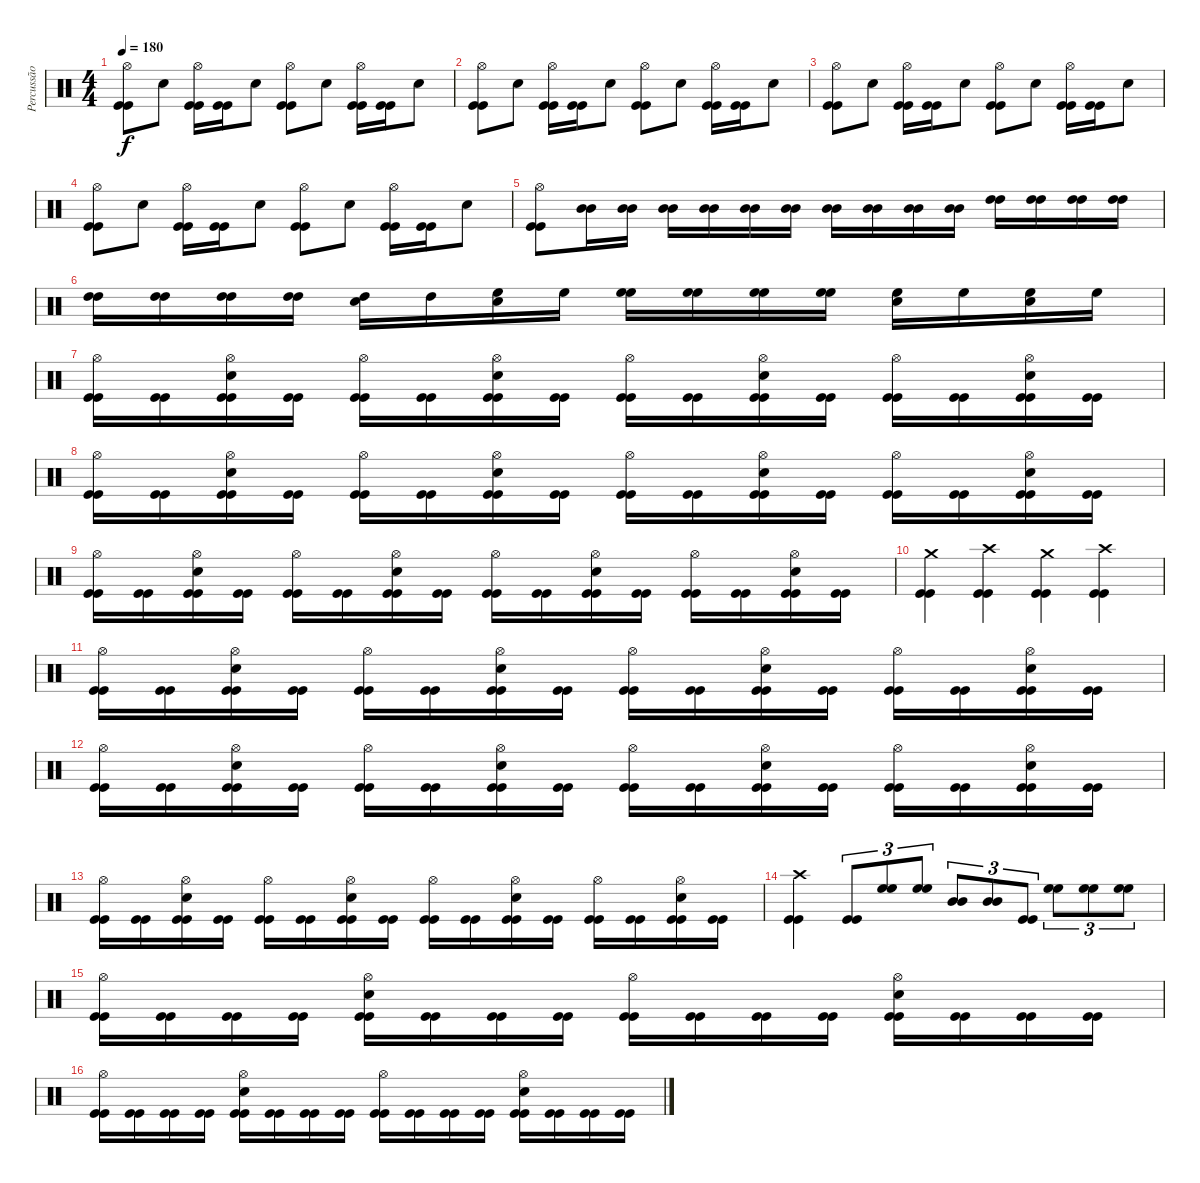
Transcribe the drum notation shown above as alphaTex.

\track ("Percussão" "Percussão") {instrument percussion}
\staff {score}
\articulation defaults
\ts (4 4)
\tempo 180
\clef neutral
\ks c
("Hi-Hat (open)" "Kick (hit)" "Kick (hit)").8{dy f} "Snare (hit) 2".8 ("Hi-Hat (open)" "Kick (hit)" "Kick (hit)").16 ("Kick (hit)" "Kick (hit)").16 "Snare (hit) 2".8 ("Hi-Hat (open)" "Kick (hit)" "Kick (hit)").8 "Snare (hit) 2".8 ("Hi-Hat (open)" "Kick (hit)" "Kick (hit)").16 ("Kick (hit)" "Kick (hit)").16 "Snare (hit) 2".8 |
("Hi-Hat (open)" "Kick (hit)" "Kick (hit)").8 "Snare (hit) 2".8 ("Hi-Hat (open)" "Kick (hit)" "Kick (hit)").16 ("Kick (hit)" "Kick (hit)").16 "Snare (hit) 2".8 ("Hi-Hat (open)" "Kick (hit)" "Kick (hit)").8 "Snare (hit) 2".8 ("Hi-Hat (open)" "Kick (hit)" "Kick (hit)").16 ("Kick (hit)" "Kick (hit)").16 "Snare (hit) 2".8 |
("Hi-Hat (open)" "Kick (hit)" "Kick (hit)").8 "Snare (hit) 2".8 ("Hi-Hat (open)" "Kick (hit)" "Kick (hit)").16 ("Kick (hit)" "Kick (hit)").16 "Snare (hit) 2".8 ("Hi-Hat (open)" "Kick (hit)" "Kick (hit)").8 "Snare (hit) 2".8 ("Hi-Hat (open)" "Kick (hit)" "Kick (hit)").16 ("Kick (hit)" "Kick (hit)").16 "Snare (hit) 2".8 |
("Hi-Hat (open)" "Kick (hit)" "Kick (hit)").8 "Snare (hit) 2".8 ("Hi-Hat (open)" "Kick (hit)" "Kick (hit)").16 ("Kick (hit)" "Kick (hit)").16 "Snare (hit) 2".8 ("Hi-Hat (open)" "Kick (hit)" "Kick (hit)").8 "Snare (hit) 2".8 ("Hi-Hat (open)" "Kick (hit)" "Kick (hit)").16 ("Kick (hit)" "Kick (hit)").16 "Snare (hit) 2".8 |
("Hi-Hat (open)" "Kick (hit)" "Kick (hit)").8 ("Mid Tom (hit)" "Mid Tom (hit)").16 ("Mid Tom (hit)" "Mid Tom (hit)").16 ("Mid Tom (hit)" "Mid Tom (hit)").16 ("Mid Tom (hit)" "Mid Tom (hit)").16 ("Mid Tom (hit)" "Mid Tom (hit)").16 ("Mid Tom (hit)" "Mid Tom (hit)").16 ("Mid Tom (hit)" "Mid Tom (hit)").16 ("Mid Tom (hit)" "Mid Tom (hit)").16 ("Mid Tom (hit)" "Mid Tom (hit)").16 ("Mid Tom (hit)" "Mid Tom (hit)").16 ("High Tom (hit)" "High Tom (hit)").16 ("High Tom (hit)" "High Tom (hit)").16 ("High Tom (hit)" "High Tom (hit)").16 ("High Tom (hit)" "High Tom (hit)").16 |
("High Tom (hit)" "High Tom (hit)").16 ("High Tom (hit)" "High Tom (hit)").16 ("High Tom (hit)" "High Tom (hit)").16 ("High Tom (hit)" "High Tom (hit)").16 ("Snare (hit) 2" "High Tom (hit)").16 "High Tom (hit)".16 ("Snare (hit) 2" "High Floor Tom (hit)").16 "High Floor Tom (hit)".16 ("High Floor Tom (hit)" "High Floor Tom (hit)").16 ("High Floor Tom (hit)" "High Floor Tom (hit)").16 ("High Floor Tom (hit)" "High Floor Tom (hit)").16 ("High Floor Tom (hit)" "High Floor Tom (hit)").16 ("Snare (hit) 2" "High Floor Tom (hit)").16 "High Floor Tom (hit)".16 ("Snare (hit) 2" "High Floor Tom (hit)").16 "High Floor Tom (hit)".16 |
("Hi-Hat (open)" "Kick (hit)" "Kick (hit)").16 ("Kick (hit)" "Kick (hit)").16 ("Hi-Hat (open)" "Snare (hit) 2" "Kick (hit)" "Kick (hit)").16 ("Kick (hit)" "Kick (hit)").16 ("Hi-Hat (open)" "Kick (hit)" "Kick (hit)").16 ("Kick (hit)" "Kick (hit)").16 ("Hi-Hat (open)" "Snare (hit) 2" "Kick (hit)" "Kick (hit)").16 ("Kick (hit)" "Kick (hit)").16 ("Hi-Hat (open)" "Kick (hit)" "Kick (hit)").16 ("Kick (hit)" "Kick (hit)").16 ("Hi-Hat (open)" "Snare (hit) 2" "Kick (hit)" "Kick (hit)").16 ("Kick (hit)" "Kick (hit)").16 ("Hi-Hat (open)" "Kick (hit)" "Kick (hit)").16 ("Kick (hit)" "Kick (hit)").16 ("Hi-Hat (open)" "Snare (hit) 2" "Kick (hit)" "Kick (hit)").16 ("Kick (hit)" "Kick (hit)").16 |
("Hi-Hat (open)" "Kick (hit)" "Kick (hit)").16 ("Kick (hit)" "Kick (hit)").16 ("Hi-Hat (open)" "Snare (hit) 2" "Kick (hit)" "Kick (hit)").16 ("Kick (hit)" "Kick (hit)").16 ("Hi-Hat (open)" "Kick (hit)" "Kick (hit)").16 ("Kick (hit)" "Kick (hit)").16 ("Hi-Hat (open)" "Snare (hit) 2" "Kick (hit)" "Kick (hit)").16 ("Kick (hit)" "Kick (hit)").16 ("Hi-Hat (open)" "Kick (hit)" "Kick (hit)").16 ("Kick (hit)" "Kick (hit)").16 ("Hi-Hat (open)" "Snare (hit) 2" "Kick (hit)" "Kick (hit)").16 ("Kick (hit)" "Kick (hit)").16 ("Hi-Hat (open)" "Kick (hit)" "Kick (hit)").16 ("Kick (hit)" "Kick (hit)").16 ("Hi-Hat (open)" "Snare (hit) 2" "Kick (hit)" "Kick (hit)").16 ("Kick (hit)" "Kick (hit)").16 |
("Hi-Hat (open)" "Kick (hit)" "Kick (hit)").16 ("Kick (hit)" "Kick (hit)").16 ("Hi-Hat (open)" "Snare (hit) 2" "Kick (hit)" "Kick (hit)").16 ("Kick (hit)" "Kick (hit)").16 ("Hi-Hat (open)" "Kick (hit)" "Kick (hit)").16 ("Kick (hit)" "Kick (hit)").16 ("Hi-Hat (open)" "Snare (hit) 2" "Kick (hit)" "Kick (hit)").16 ("Kick (hit)" "Kick (hit)").16 ("Hi-Hat (open)" "Kick (hit)" "Kick (hit)").16 ("Kick (hit)" "Kick (hit)").16 ("Hi-Hat (open)" "Snare (hit) 2" "Kick (hit)" "Kick (hit)").16 ("Kick (hit)" "Kick (hit)").16 ("Hi-Hat (open)" "Kick (hit)" "Kick (hit)").16 ("Kick (hit)" "Kick (hit)").16 ("Hi-Hat (open)" "Snare (hit) 2" "Kick (hit)" "Kick (hit)").16 ("Kick (hit)" "Kick (hit)").16 |
("Crash medium (hit)" "Kick (hit)" "Kick (hit)").4 ("Crash high (hit)" "Kick (hit)" "Kick (hit)").4 ("Crash medium (hit)" "Kick (hit)" "Kick (hit)").4 ("Crash high (hit)" "Kick (hit)" "Kick (hit)").4 |
("Hi-Hat (open)" "Kick (hit)" "Kick (hit)").16 ("Kick (hit)" "Kick (hit)").16 ("Hi-Hat (open)" "Snare (hit) 2" "Kick (hit)" "Kick (hit)").16 ("Kick (hit)" "Kick (hit)").16 ("Hi-Hat (open)" "Kick (hit)" "Kick (hit)").16 ("Kick (hit)" "Kick (hit)").16 ("Hi-Hat (open)" "Snare (hit) 2" "Kick (hit)" "Kick (hit)").16 ("Kick (hit)" "Kick (hit)").16 ("Hi-Hat (open)" "Kick (hit)" "Kick (hit)").16 ("Kick (hit)" "Kick (hit)").16 ("Hi-Hat (open)" "Snare (hit) 2" "Kick (hit)" "Kick (hit)").16 ("Kick (hit)" "Kick (hit)").16 ("Hi-Hat (open)" "Kick (hit)" "Kick (hit)").16 ("Kick (hit)" "Kick (hit)").16 ("Hi-Hat (open)" "Snare (hit) 2" "Kick (hit)" "Kick (hit)").16 ("Kick (hit)" "Kick (hit)").16 |
("Hi-Hat (open)" "Kick (hit)" "Kick (hit)").16 ("Kick (hit)" "Kick (hit)").16 ("Hi-Hat (open)" "Snare (hit) 2" "Kick (hit)" "Kick (hit)").16 ("Kick (hit)" "Kick (hit)").16 ("Hi-Hat (open)" "Kick (hit)" "Kick (hit)").16 ("Kick (hit)" "Kick (hit)").16 ("Hi-Hat (open)" "Snare (hit) 2" "Kick (hit)" "Kick (hit)").16 ("Kick (hit)" "Kick (hit)").16 ("Hi-Hat (open)" "Kick (hit)" "Kick (hit)").16 ("Kick (hit)" "Kick (hit)").16 ("Hi-Hat (open)" "Snare (hit) 2" "Kick (hit)" "Kick (hit)").16 ("Kick (hit)" "Kick (hit)").16 ("Hi-Hat (open)" "Kick (hit)" "Kick (hit)").16 ("Kick (hit)" "Kick (hit)").16 ("Hi-Hat (open)" "Snare (hit) 2" "Kick (hit)" "Kick (hit)").16 ("Kick (hit)" "Kick (hit)").16 |
("Hi-Hat (open)" "Kick (hit)" "Kick (hit)").16 ("Kick (hit)" "Kick (hit)").16 ("Hi-Hat (open)" "Snare (hit) 2" "Kick (hit)" "Kick (hit)").16 ("Kick (hit)" "Kick (hit)").16 ("Hi-Hat (open)" "Kick (hit)" "Kick (hit)").16 ("Kick (hit)" "Kick (hit)").16 ("Hi-Hat (open)" "Snare (hit) 2" "Kick (hit)" "Kick (hit)").16 ("Kick (hit)" "Kick (hit)").16 ("Hi-Hat (open)" "Kick (hit)" "Kick (hit)").16 ("Kick (hit)" "Kick (hit)").16 ("Hi-Hat (open)" "Snare (hit) 2" "Kick (hit)" "Kick (hit)").16 ("Kick (hit)" "Kick (hit)").16 ("Hi-Hat (open)" "Kick (hit)" "Kick (hit)").16 ("Kick (hit)" "Kick (hit)").16 ("Hi-Hat (open)" "Snare (hit) 2" "Kick (hit)" "Kick (hit)").16 ("Kick (hit)" "Kick (hit)").16 |
("Crash high (hit)" "Kick (hit)" "Kick (hit)").4 ("Kick (hit)" "Kick (hit)").8{tu (3 2)} ("High Floor Tom (hit)" "High Floor Tom (hit)").8{tu (3 2)} ("High Floor Tom (hit)" "High Floor Tom (hit)").8{tu (3 2)} ("Mid Tom (hit)" "Mid Tom (hit)").8{tu (3 2)} ("Mid Tom (hit)" "Mid Tom (hit)").8{tu (3 2)} ("Kick (hit)" "Kick (hit)").8{tu (3 2)} ("High Floor Tom (hit)" "High Floor Tom (hit)").8{tu (3 2)} ("High Floor Tom (hit)" "High Floor Tom (hit)").8{tu (3 2)} ("High Floor Tom (hit)" "High Floor Tom (hit)").8{tu (3 2)} |
("Hi-Hat (open)" "Kick (hit)" "Kick (hit)").16 ("Kick (hit)" "Kick (hit)").16 ("Kick (hit)" "Kick (hit)").16 ("Kick (hit)" "Kick (hit)").16 ("Hi-Hat (open)" "Snare (hit) 2" "Kick (hit)" "Kick (hit)").16 ("Kick (hit)" "Kick (hit)").16 ("Kick (hit)" "Kick (hit)").16 ("Kick (hit)" "Kick (hit)").16 ("Hi-Hat (open)" "Kick (hit)" "Kick (hit)").16 ("Kick (hit)" "Kick (hit)").16 ("Kick (hit)" "Kick (hit)").16 ("Kick (hit)" "Kick (hit)").16 ("Hi-Hat (open)" "Snare (hit) 2" "Kick (hit)" "Kick (hit)").16 ("Kick (hit)" "Kick (hit)").16 ("Kick (hit)" "Kick (hit)").16 ("Kick (hit)" "Kick (hit)").16 |
("Hi-Hat (open)" "Kick (hit)" "Kick (hit)").16 ("Kick (hit)" "Kick (hit)").16 ("Kick (hit)" "Kick (hit)").16 ("Kick (hit)" "Kick (hit)").16 ("Hi-Hat (open)" "Snare (hit) 2" "Kick (hit)" "Kick (hit)").16 ("Kick (hit)" "Kick (hit)").16 ("Kick (hit)" "Kick (hit)").16 ("Kick (hit)" "Kick (hit)").16 ("Hi-Hat (open)" "Kick (hit)" "Kick (hit)").16 ("Kick (hit)" "Kick (hit)").16 ("Kick (hit)" "Kick (hit)").16 ("Kick (hit)" "Kick (hit)").16 ("Hi-Hat (open)" "Snare (hit) 2" "Kick (hit)" "Kick (hit)").16 ("Kick (hit)" "Kick (hit)").16 ("Kick (hit)" "Kick (hit)").16 ("Kick (hit)" "Kick (hit)").16
